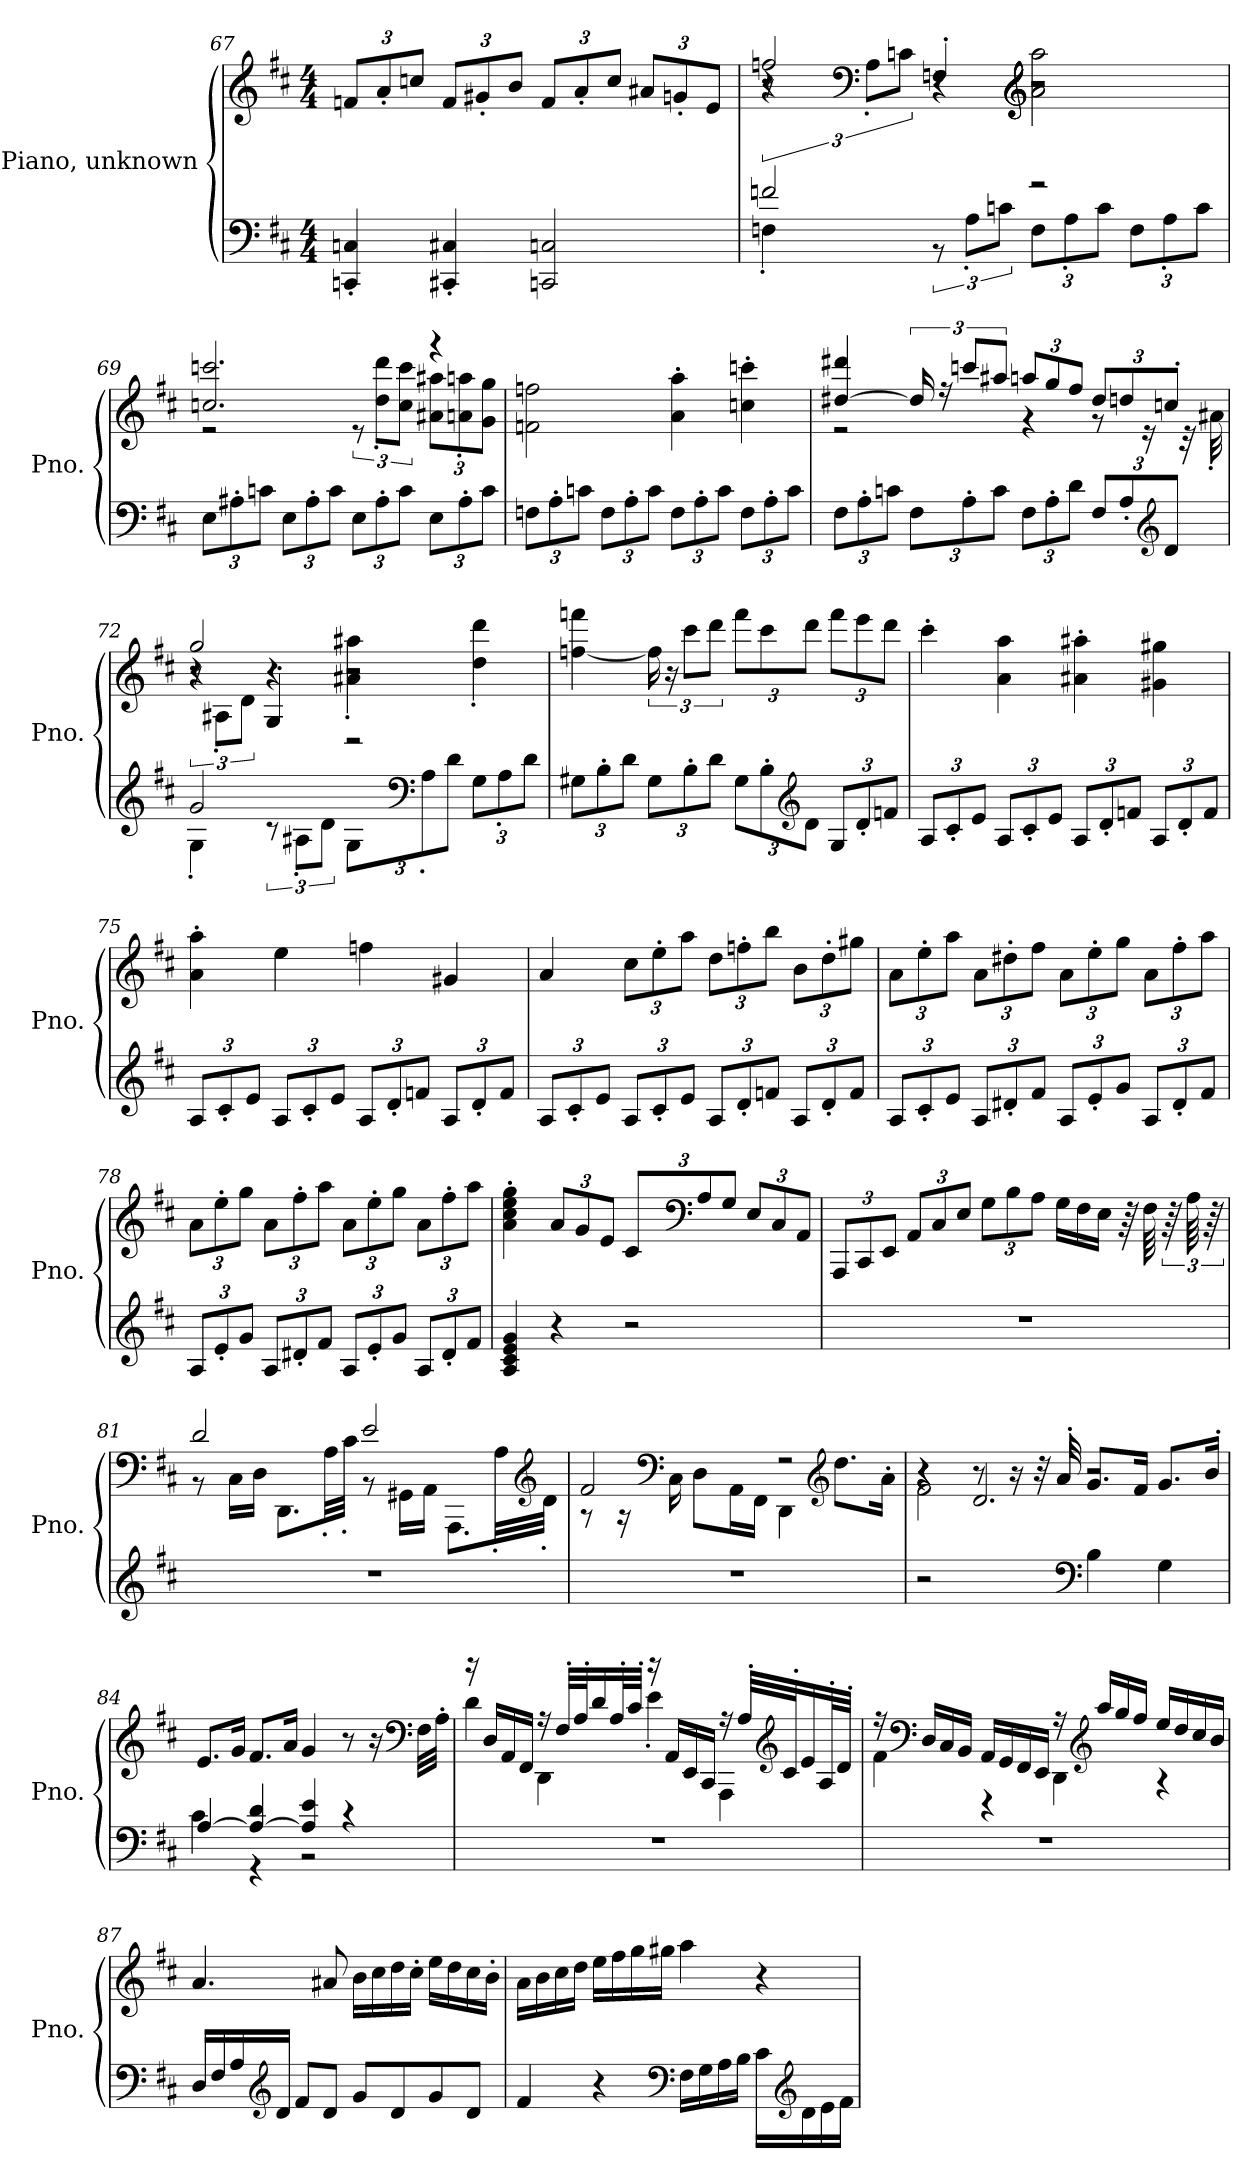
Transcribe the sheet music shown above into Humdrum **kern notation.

**kern	**kern
*part1	*part1
*staff2	*staff1
*I"Piano, unknown	*
*I'Pno.	*
!!LO:LB:g=z
*clefF4	*clefG2
*k[f#c#]	*k[f#c#]
*M4/4	*M4/4
*	*Xbrackettup
=67	=67
4CCn/' 4Cn/'	12fn/L
.	12a'/
.	12ccn/J
4CC#X/' 4C#X/'	12f/L
.	12g#X'/
.	12b/J
2CCn/ 2Cn/	12f/L
.	12a'/
.	12cc/J
.	12a#X/L
.	12gn'/
.	12e/J
=68	=68
*^	*^
*	*	*	*brackettup
*	*	*	*^
2fn/	4Fn'\	2ffn/	12r	4r
*	*	*clefF4	*	*
.	.	.	12A'\L	.
.	.	.	12cn\J	.
.	12r	.	4r	4Fn'/
.	12A'\L	.	.	.
.	12cn\J	.	.	.
*	*	*clefG2	*	*
*	*Xbrackettup	*	*	*
2r	12F\L	2r	2a\ 2aa\	2r
.	12A'\	.	.	.
.	12c\J	.	.	.
.	12F\L	.	.	.
.	12A'\	.	.	.
.	12c\J	.	.	.
*v	*v	*	*	*
*	*	*v	*v
!!LO:LB:g=z
=69	=69	=69
12E\L	2.ccn/ 2.cccn/	2r
12A#X'\	.	.
12cn\J	.	.
12E\L	.	.
12A#'\	.	.
12c\J	.	.
12E\L	.	12r
12A#'\	.	12dd\' 12ddd\'L
12c\J	.	12cc\ 12ccc\J
*	*	*Xbrackettup
12E\L	4r	12a#X\ 12aa#X\L
12A#'\	.	12an\' 12aan\'
12c\J	.	12g\ 12gg\J
*	*v	*v
=70	=70
12Fn\L	2fn\ 2ffn\
12A'\	.
12cn\J	.
12F\L	.
12A'\	.
12c\J	.
12F\L	4a\' 4aa\'
12A'\	.
12c\J	.
12F\L	4ccn\' 4cccn\'
12A'\	.
12c\J	.
!!LO:LB:g=z
=71	=71
*	*^
12F#\L	[4dd#X/ 4ddd#X/	2r
12A'\	.	.
12cn\J	.	.
*	*brackettup	*
12F#\L	24dd#/]	.
.	24r	.
12A'\	12cccn/L	.
12c\J	12aa#X/J	.
*	*Xbrackettup	*
12F#\L	12aan/L	4r
12A'\	12gg/	.
12d\J	12ff#/J	.
12F#/L	12dd#/L	8r
12A'/	12ddn/	.
.	.	16r
*clefG2	*	*
12d/J	12ccn'/J	.
.	.	32r
.	.	32a#X'\
=72	=72	=72
*^	*	*
*	*	*	*brackettup
*	*	*	*^
2g/	4G'\	2gg/	12r	4r
.	.	.	12A#X'\L	.
.	.	.	12d\J	.
*	*brackettup	*	*	*
.	12r	.	4r	4G'/
.	12A#X'\L	.	.	.
.	12d\J	.	.	.
*	*Xbrackettup	*	*	*
2r	12G\L	2r	4a#X\' 4aa#X\'	2r
*clefF4	*	*	*	*
.	12A#'\	.	.	.
.	12d\J	.	.	.
.	12G\L	.	4dd\' 4ddd\'	.
.	12A#'\	.	.	.
.	12d\J	.	.	.
*v	*v	*	*	*
*	*v	*v	*v
!!LO:LB:g=z
=73	=73
12G#X\L	[4ffn\ 4fffn\
12B'\	.
12d\J	.
12G#\L	24ff\]
.	24r
12B'\	12ccc#\L
12d\J	12ddd\J
*	*Xbrackettup
12G#\L	12fff\L
12B'\	12ccc#\
*clefG2	*
12d\J	12ddd\J
12G#/L	12fff\L
12d'/	12eee\
12fn/J	12ddd\J
=74	=74
12A/L	4ccc#'\
12c#'/	.
12e/J	.
12A/L	4a\ 4aa\
12c#'/	.
12e/J	.
12A/L	4a#X\' 4aa#X\'
12d'/	.
12fn/J	.
12A/L	4g#X\ 4gg#X\
12d'/	.
12f/J	.
!!LO:PB:g=z
=75	=75
12A/L	4a\' 4aa\'
12c#'/	.
12e/J	.
12A/L	4ee\
12c#'/	.
12e/J	.
12A/L	4ffn\
12d'/	.
12fn/J	.
12A/L	4g#X/
12d'/	.
12f/J	.
=76	=76
12A/L	4a/
12c#'/	.
12e/J	.
12A/L	12cc#\L
12c#'/	12ee'\
12e/J	12aa\J
12A/L	12dd\L
12d'/	12ffn'\
12fn/J	12bb\J
12A/L	12b\L
12d'/	12dd'\
12f/J	12gg#X\J
=77	=77
12A/L	12a\L
12c#'/	12ee'\
12e/J	12aa\J
12A/L	12a\L
12d#X'/	12dd#X'\
12f#/J	12ff#\J
12A/L	12a\L
12e'/	12ee'\
12g/J	12gg\J
12A/L	12a\L
12d#'/	12ff#'\
12f#/J	12aa\J
!!LO:LB:g=z
=78	=78
12A/L	12a\L
12e'/	12ee'\
12g/J	12gg\J
12A/L	12a\L
12d#X'/	12ff#'\
12f#/J	12aa\J
12A/L	12a\L
12e'/	12ee'\
12g/J	12gg\J
12A/L	12a\L
12d#'/	12ff#'\
12f#/J	12aa\J
=79	=79
4A/ 4c#/ 4e/ 4g/	4a\' 4cc#\' 4ee\' 4gg\'
4r	12a/L
.	12g/
.	12e/J
2r	12c#/L
*	*clefF4
.	12A/
.	12G/J
.	12E/L
.	12C#/
.	12AA/J
=80	=80
1r	12AAA/L
.	12CC#/
.	12EE/J
.	12AA/L
.	12C#/
.	12E/J
.	12G\L
.	12B\
.	12A\J
.	16G\LL
.	16F#\
.	16E\JJ
.	64r
.	64F#\
*	*brackettup
.	96r
.	96A\
.	96r
!!LO:LB:g=z
=81	=81
*	*^
1r	2d/	8r
.	.	16C#\LL
.	.	16D\JJ
.	.	8.DD\L
.	.	32A'\LL
.	.	32c#'\JJJ
.	2e/	8r
.	.	16GG#X\LL
.	.	16AA\JJ
.	.	8.AAA\L
.	.	32A'\LL
*	*clefG2	*
.	.	32d'\JJJ
=82	=82	=82
1r	2f#/	8r
.	.	16r
*	*clefF4	*
.	.	16C#\
.	.	8D\L
.	.	16AA\L
.	.	16FF#\JJ
.	2r	4DD\
*	*clefG2	*
.	.	8.dd\L
.	.	16a'\Jk
=83	=83	=83
*	*	*^
2r	4r	2f#\	4r
.	8r	.	2.d/
.	16r	.	.
.	32r	.	.
.	32a'/	.	.
*clefF4	*	*	*
4B\	8.g/L	2r	.
.	16f#/Jk	.	.
4G\	8.g/L	.	.
.	16b'/Jk	.	.
*	*v	*v	*v
!!LO:LB:g=z
=84	=84
*^	*
[4A/	4c#\	8.e/L
.	.	16g/Jk
4A/_ 4d/	4r	8.f#/L
.	.	16a/Jk
4A/] 4e/	2r	4g/
4r	.	8r
.	.	16r
*	*	*clefF4
.	.	32F#\LLL
.	.	32A'\JJJ
*v	*v	*
=85	=85
*	*^
1r	16r	4d\
.	16D/LL	.
.	16AA/	.
.	16FF#/JJ	.
.	16r	4DD\
.	32F#'/LLL	.
.	32A'/J	.
.	16d/	.
.	32A'/L	.
.	32c#'/JJJ	.
.	16r	4e'\
.	16AA/LL	.
.	16EE/	.
.	16CC#/JJ	.
.	16r	4AAA\
.	32A'/LLL	.
*	*clefG2	*
.	32c#'/J	.
.	16e/	.
.	32A'/L	.
.	32d'/JJJ	.
!!LO:LB:g=z	!!
=86	=86	=86
1r	16r	4f#\
*	*clefF4	*
.	16D/LL	.
.	16C#/	.
.	16BB/JJ	.
.	16AA/LL	4r
.	16GG/	.
.	16FF#/	.
.	16EE/JJ	.
.	16r	4DD\
*	*clefG2	*
.	16aa/LL	.
.	16gg/	.
.	16ff#/JJ	.
.	16ee/LL	4r
.	16dd/	.
.	16cc#/	.
.	16b/JJ	.
*	*v	*v
=87	=87
16D/LL	4.a/
16F#/	.
16A/	.
*clefG2	*
16d/JJ	.
8f#/L	.
8d/J	8a#X/
8g/L	16b\LL
.	16cc#\
8d/	16dd\
.	16cc#'\JJ
8g/	16ee\LL
.	16dd\
8d/J	16cc#\
.	16b'\JJ
!!LO:LB:g=z
=88	=88
4f#/	16a\LL
.	16b\
.	16cc#\
.	16dd\JJ
4r	16ee\LL
.	16ff#\
.	16gg\
.	16gg#X\JJ
*clefF4	*
16F#\LL	4aa\
16G\	.
16A\	.
16B\JJ	.
16c#\LL	4r
*clefG2	*
16d\	.
16e\	.
16f#\JJ	.
=	=
*-	*-
